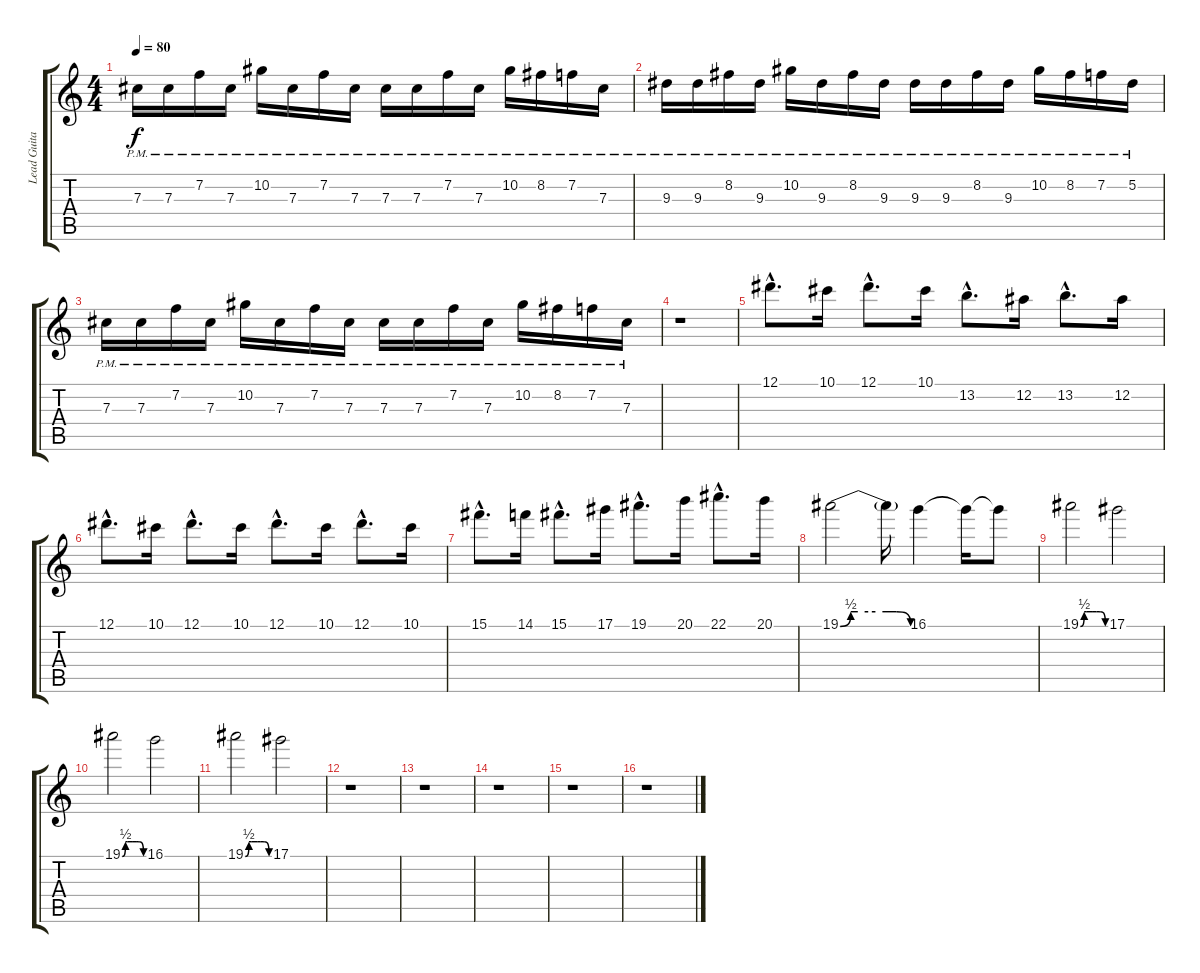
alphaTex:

\track ("Lead Guitar 2" "Lead Guita") {instrument distortionguitar}
\staff {score tabs}
\tuning (Eb4 Bb3 Gb3 Db3 Ab2 Eb2) {hide}
\ts (4 4)
\tempo 80
\clef g2
\ks c
7.3{pm}.16{dy f} 7.3{pm}.16 7.2{pm}.16 7.3{pm}.16 10.2{pm}.16 7.3{pm}.16 7.2{pm}.16 7.3{pm}.16 7.3{pm}.16 7.3{pm}.16 7.2{pm}.16 7.3{pm}.16 10.2{pm}.16 8.2{pm}.16 7.2{pm}.16 7.3{pm}.16 |
9.3{pm}.16 9.3{pm}.16 8.2{pm}.16 9.3{pm}.16 10.2{pm}.16 9.3{pm}.16 8.2{pm}.16 9.3{pm}.16 9.3{pm}.16 9.3{pm}.16 8.2{pm}.16 9.3{pm}.16 10.2{pm}.16 8.2{pm}.16 7.2{pm}.16 5.2{pm}.16 |
7.3{pm}.16 7.3{pm}.16 7.2{pm}.16 7.3{pm}.16 10.2{pm}.16 7.3{pm}.16 7.2{pm}.16 7.3{pm}.16 7.3{pm}.16 7.3{pm}.16 7.2{pm}.16 7.3{pm}.16 10.2{pm}.16 8.2{pm}.16 7.2{pm}.16 7.3{pm}.16 |
r.1 |
12.1{hac}.8{d balance 8} 10.1.16 12.1{hac}.8{d} 10.1.16 13.2{hac}.8{d} 12.2.16 13.2{hac}.8{d} 12.2.16 |
12.1{hac}.8{d} 10.1.16 12.1{hac}.8{d} 10.1.16 12.1{hac}.8{d} 10.1.16 12.1{hac}.8{d} 10.1.16 |
15.1{hac}.8{d} 14.1.16 15.1{hac}.8{d} 17.1.16 19.1{hac}.8{d} 20.1.16 22.1{hac}.8{d} 20.1.16 |
19.1{be (custom 0 0 9 2 15 2 30 2 39 2 45 2 48 2 60 0)}.2 19.1{t}.16 16.1.4 16.1{t}.16 16.1{t}.8 |
19.1{be (custom 0 0 9 2 15 2 30 2 39 2 45 2 48 2 60 0)}.2 17.1.2 |
19.1{be (custom 0 0 9 2 15 2 30 2 39 2 45 2 48 2 60 0)}.2 16.1.2 |
19.1{be (custom 0 0 9 2 15 2 30 2 39 2 45 2 48 2 60 0)}.2 17.1.2 |
r.1 |
r.1 |
r.1 |
r.1 |
r.1
